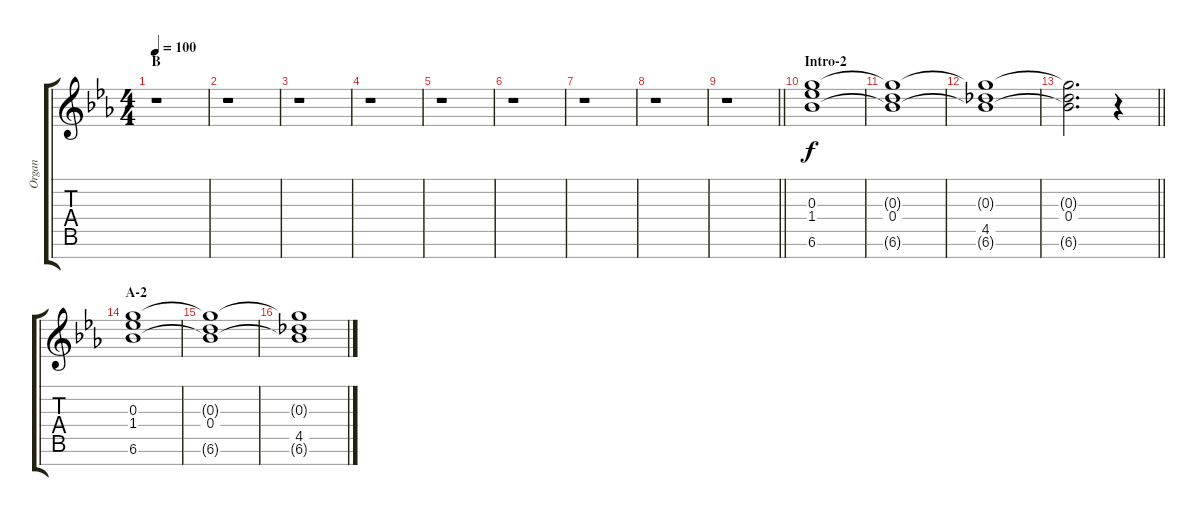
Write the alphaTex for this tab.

\track ("Organ" "Organ") {instrument rockorgan}
\staff {score tabs}
\tuning (E6 B5 G5 D5 A4 E4 B3) {hide}
\ts (4 4)
\section ("" "B")
\tempo 100
\clef g2
\ks eb
r.1{dy f} |
r.1 |
r.1 |
r.1 |
r.1 |
r.1 |
r.1 |
r.1 |
\barLineRight lightlight
r.1 |
\section ("" "Intro-2")
(0.3 1.4 6.6).1 |
(0.3{t} 0.4 6.6{t}).1 |
(0.3{t} 4.5 6.6{t}).1 |
\barLineRight lightlight
(0.3{t} 0.4 6.6{t}).2{d} r.4 |
\section ("" "A-2")
(0.3 1.4 6.6).1 |
(0.3{t} 0.4 6.6{t}).1 |
(0.3{t} 4.5 6.6{t}).1
